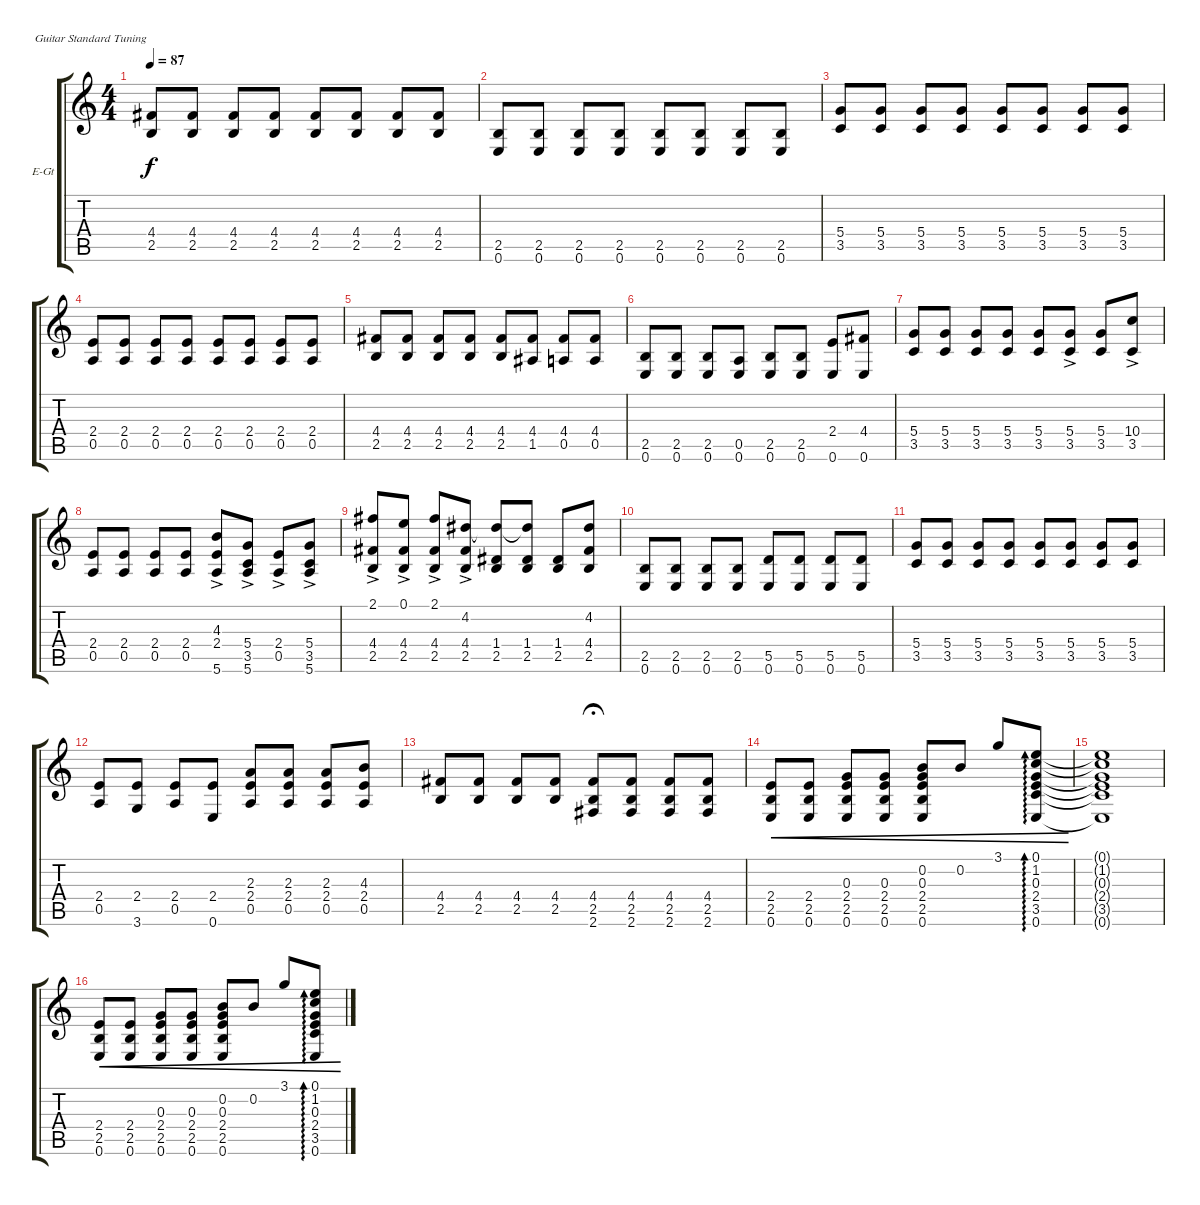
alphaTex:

\bracketExtendMode groupsimilarinstruments
\firstSystemTrackNameOrientation horizontal
\otherSystemsTrackNameOrientation horizontal
\track ("Guitare Rythm" "E-Gt") {instrument electricguitarclean}
\staff {score tabs}
\tuning (E4 B3 G3 D3 A2 E2)
\ts (4 4)
\tempo 87
\clef g2
\ks c
(4.4 2.5).8{dy f} (4.4 2.5).8 (4.4 2.5).8 (4.4 2.5).8 (4.4 2.5).8 (4.4 2.5).8 (4.4 2.5).8 (4.4 2.5).8 |
(2.5 0.6).8 (2.5 0.6).8 (2.5 0.6).8 (2.5 0.6).8 (2.5 0.6).8 (2.5 0.6).8 (2.5 0.6).8 (2.5 0.6).8 |
(5.4 3.5).8 (5.4 3.5).8 (5.4 3.5).8 (5.4 3.5).8 (5.4 3.5).8 (5.4 3.5).8 (5.4 3.5).8 (5.4 3.5).8 |
(2.4 0.5).8 (2.4 0.5).8 (2.4 0.5).8 (2.4 0.5).8 (2.4 0.5).8 (2.4 0.5).8 (2.4 0.5).8 (2.4 0.5).8 |
(4.4 2.5).8 (4.4 2.5).8 (4.4 2.5).8 (4.4 2.5).8 (4.4 2.5).8 (4.4 1.5).8 (4.4 0.5).8 (4.4 0.5).8 |
(2.5 0.6).8 (2.5 0.6).8 (2.5 0.6).8 (0.5 0.6).8 (2.5 0.6).8 (2.5 0.6).8 (0.6 2.4).8 (0.6 4.4).8 |
(5.4 3.5).8 (5.4 3.5).8 (5.4 3.5).8 (5.4 3.5).8 (3.5 5.4).8 (5.4{ac} 3.5).8 (3.5 5.4).8 (10.4{ac} 3.5).8 |
(2.4 0.5).8 (2.4 0.5).8 (2.4 0.5).8 (2.4 0.5).8 (2.4 4.3{ac} 5.6).8 (3.5 5.4{ac} 5.6).8 (0.5 2.4{ac}).8 (3.5 5.4{ac} 5.6).8 |
(4.4 2.5 2.1{ac}).8 (4.4 2.5 0.1{ac}).8 (4.4 2.5 2.1{ac}).8 (4.4 2.5 4.2{ac}).8 (1.4 2.5 4.2{t}).8 (1.4 2.5 4.2{t}).8 (1.4 2.5).8 (4.4 2.5 4.2).8 |
(2.5 0.6).8 (2.5 0.6).8 (2.5 0.6).8 (2.5 0.6).8 (5.5 0.6).8 (5.5 0.6).8 (5.5 0.6).8 (5.5 0.6).8 |
(5.4 3.5).8 (5.4 3.5).8 (3.5 5.4).8 (3.5 5.4).8 (3.5 5.4).8 (3.5 5.4).8 (3.5 5.4).8 (3.5 5.4).8 |
(2.4 0.5).8 (2.4 3.6).8 (2.4 0.5).8 (2.4 0.6).8 (2.4 0.5 2.3).8 (2.4 0.5 2.3).8 (2.4 0.5 2.3).8 (2.4 0.5 4.3).8 |
(4.4 2.5).8 (4.4 2.5).8 (4.4 2.5).8 (4.4 2.5).8 (4.4 2.6 2.5).8{fermata (medium 0.5)} (4.4 2.6 2.5).8 (4.4 2.6 2.5).8 (4.4 2.6 2.5).8 |
(2.4 2.5 0.6).8{cre} (2.4 2.5 0.6).8{cre} (0.3 2.4 2.5 0.6).8{cre} (0.3 2.4 2.5 0.6).8{cre} (0.2 0.3 2.4 2.5 0.6).8{cre} 0.2.8{cre} 3.1.8{cre} (0.1 1.2 0.3 2.4 3.5 0.6).8{ad 0 cre} |
(0.1{t} 1.2{t} 0.3{t} 2.4{t} 3.5{t} 0.6{t}).1 |
(2.4 2.5 0.6).8{cre} (2.4 2.5 0.6).8{cre} (0.3 2.4 2.5 0.6).8{cre} (0.3 2.4 2.5 0.6).8{cre} (0.2 0.3 2.4 2.5 0.6).8{cre} 0.2.8{cre} 3.1.8{cre} (0.1 1.2 0.3 2.4 3.5 0.6).8{ad 0 cre}
